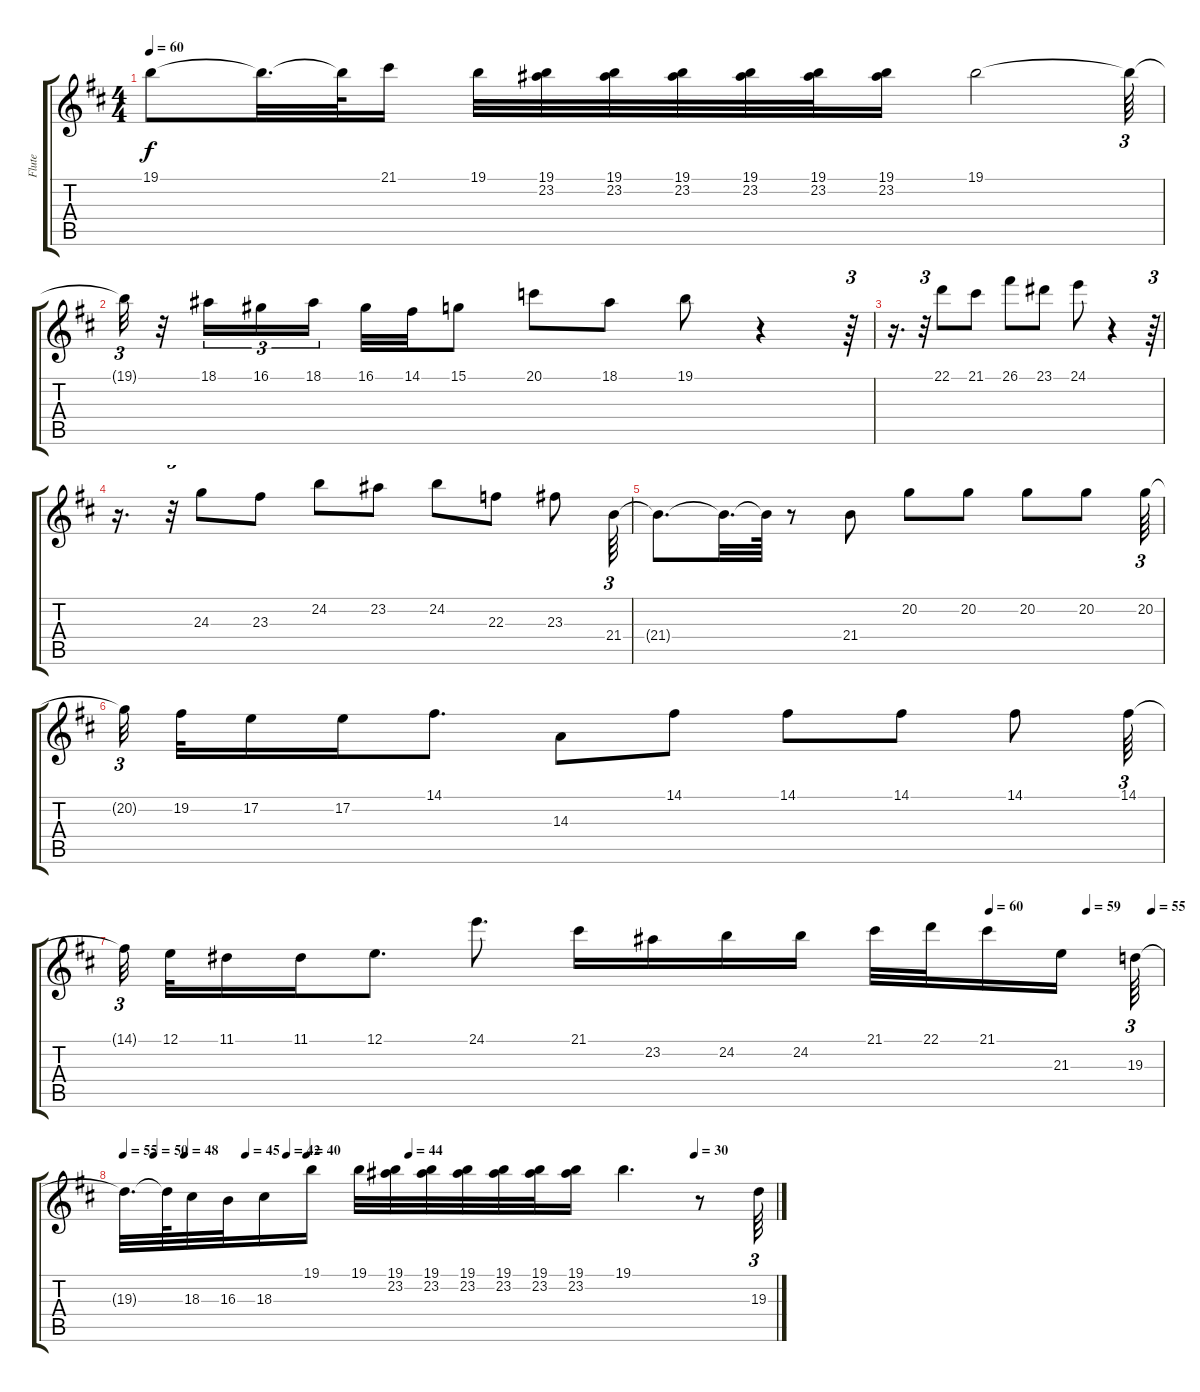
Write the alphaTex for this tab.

\track ("Flute" "Flute") {instrument flute}
\staff {score tabs}
\tuning (E4 B3 G3 D3 A2 E2) {hide}
\ts (4 4)
\tempo 60
\clef g2
\ks bminor
19.1{t}.8{dy f} 19.1{t}.32{d} 19.1{t}.64 21.1.16 19.1.32 (19.1 23.2).32 (19.1 23.2).32 (19.1 23.2).32 (19.1 23.2).32 (19.1 23.2).32 (19.1 23.2).16 19.1.2 19.1{t}.64{tu (3 2)} |
19.1{t}.32{tu (3 2)} r.32 18.1.16{tu (3 2)} 16.1.16{tu (3 2)} 18.1.16{tu (3 2) beam splitsecondary} 16.1.32 14.1.32 15.1.8 20.1.8 18.1.8 19.1.8 r.4 r.64{tu (3 2)} |
r.16{d} r.32{tu (3 2)} 22.1.8 21.1.8 26.1.8 23.1.8 24.1.8 r.4 r.64{tu (3 2)} |
r.16{d} r.32{tu (3 2)} 24.3.8 23.3.8 24.2.8 23.2.8 24.2.8 22.3.8 23.3.8 21.4.64{tu (3 2)} |
21.4{t}.8{d} 21.4{t}.32{d} 21.4{t}.64 r.8 21.4.8 20.2.8 20.2.8 20.2.8 20.2.8 20.2.64{tu (3 2)} |
20.2{t}.32{tu (3 2) beam splitsecondary} 19.2.32 17.2.16 17.2.16 14.1.8{d} 14.3.8 14.1.8 14.1.8 14.1.8 14.1.8 14.1.64{tu (3 2)} |
\tempo (60 0.8333333333333334)
\tempo (59 0.9270833333333334)
\tempo (55 0.9895833333333334)
14.1{t}.32{tu (3 2) beam splitsecondary} 12.1.32 11.1.16 11.1.16 12.1.8{d} 24.1.8{d} 21.1.16 23.2.16 24.2.16 24.2.16 21.1.32 22.1.32 21.1.16 21.3.16{beam splitsecondary} 19.3.64{tu (3 2)} |
\tempo 55
\tempo (50 0.046875)
\tempo (48 0.09375)
\tempo (45 0.1875)
\tempo (42 0.25)
\tempo (40 0.28125)
\tempo (44 0.4375)
\tempo (30 0.875)
19.3{t}.32{d} 19.3{t}.64 18.3.32 16.3.32 18.3.16 19.1.16 19.1.32 (19.1 23.2).32 (19.1 23.2).32 (19.1 23.2).32 (19.1 23.2).32 (19.1 23.2).32 (19.1 23.2).16 19.1.4{d} r.8 19.3.64{tu (3 2)}
